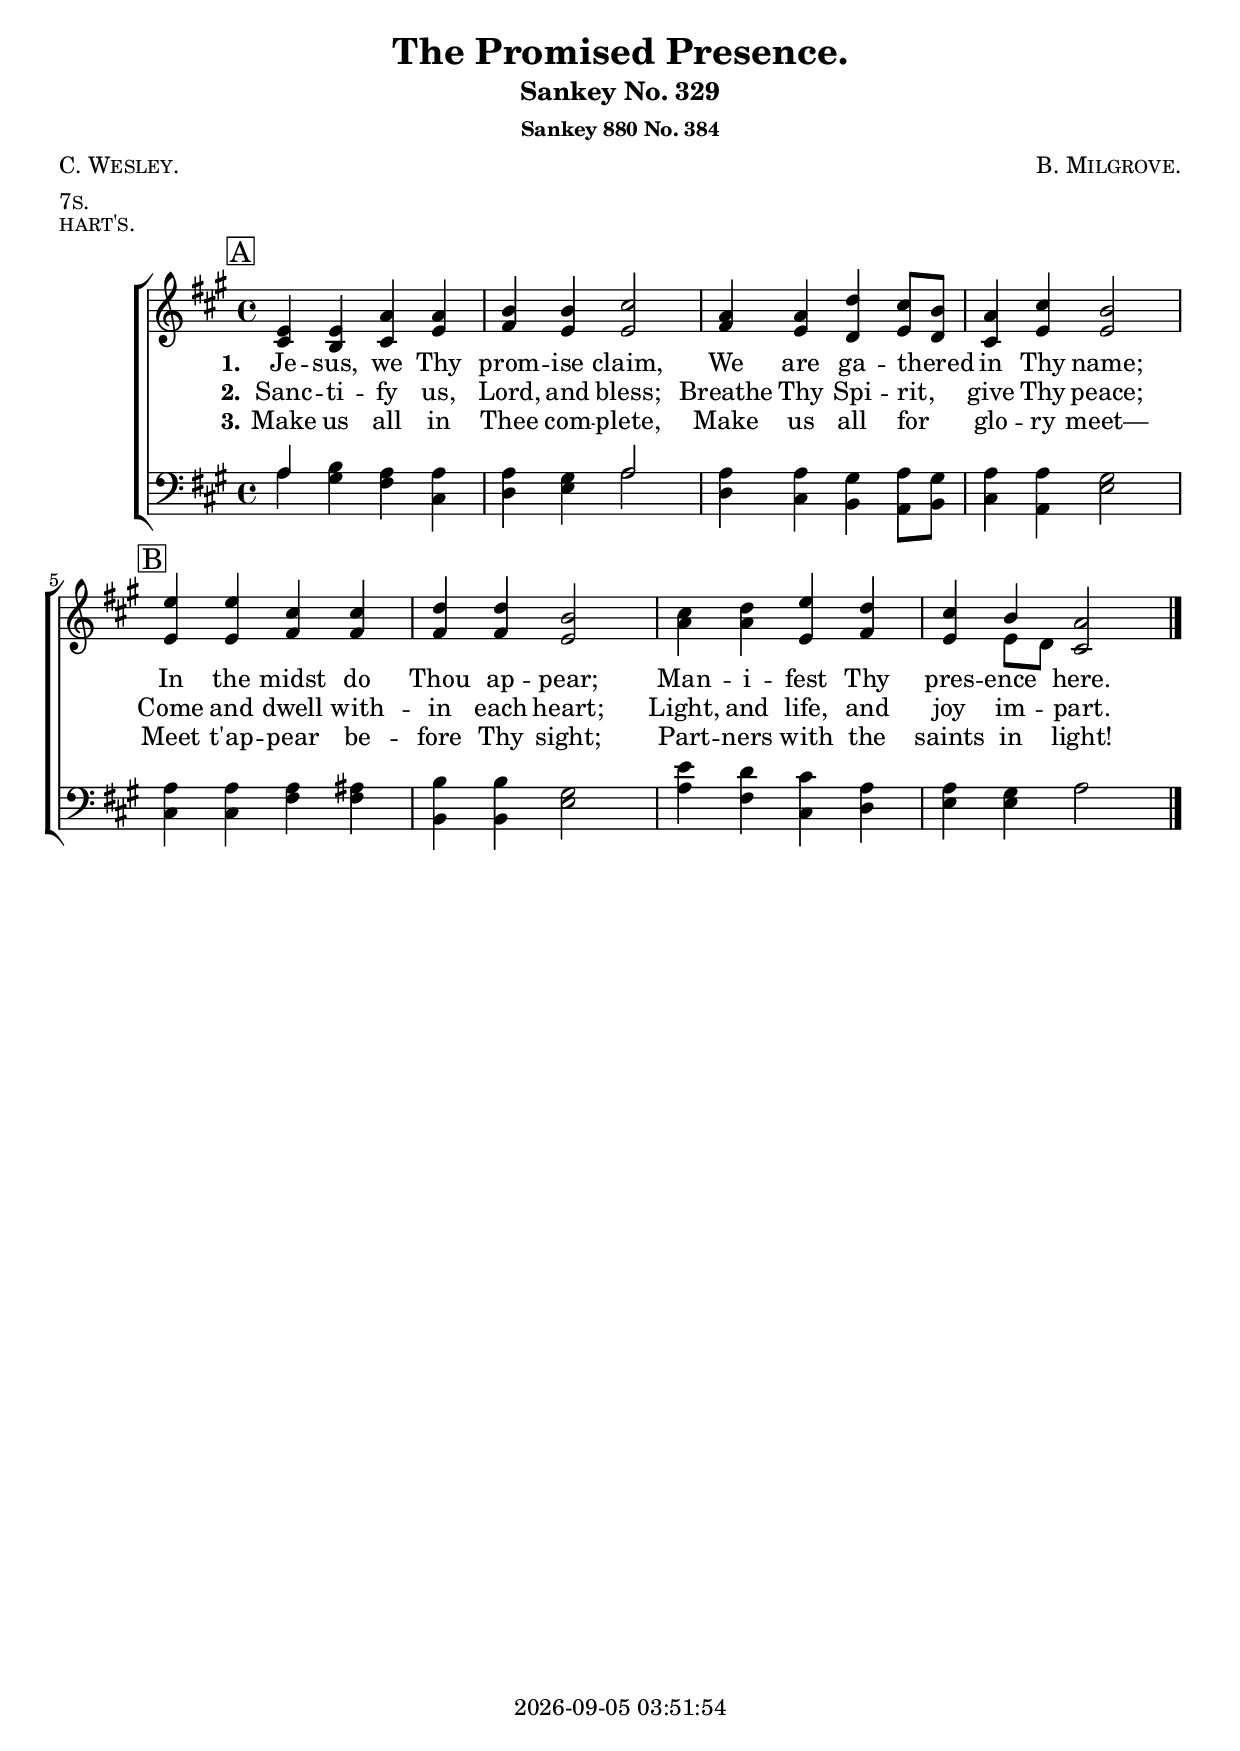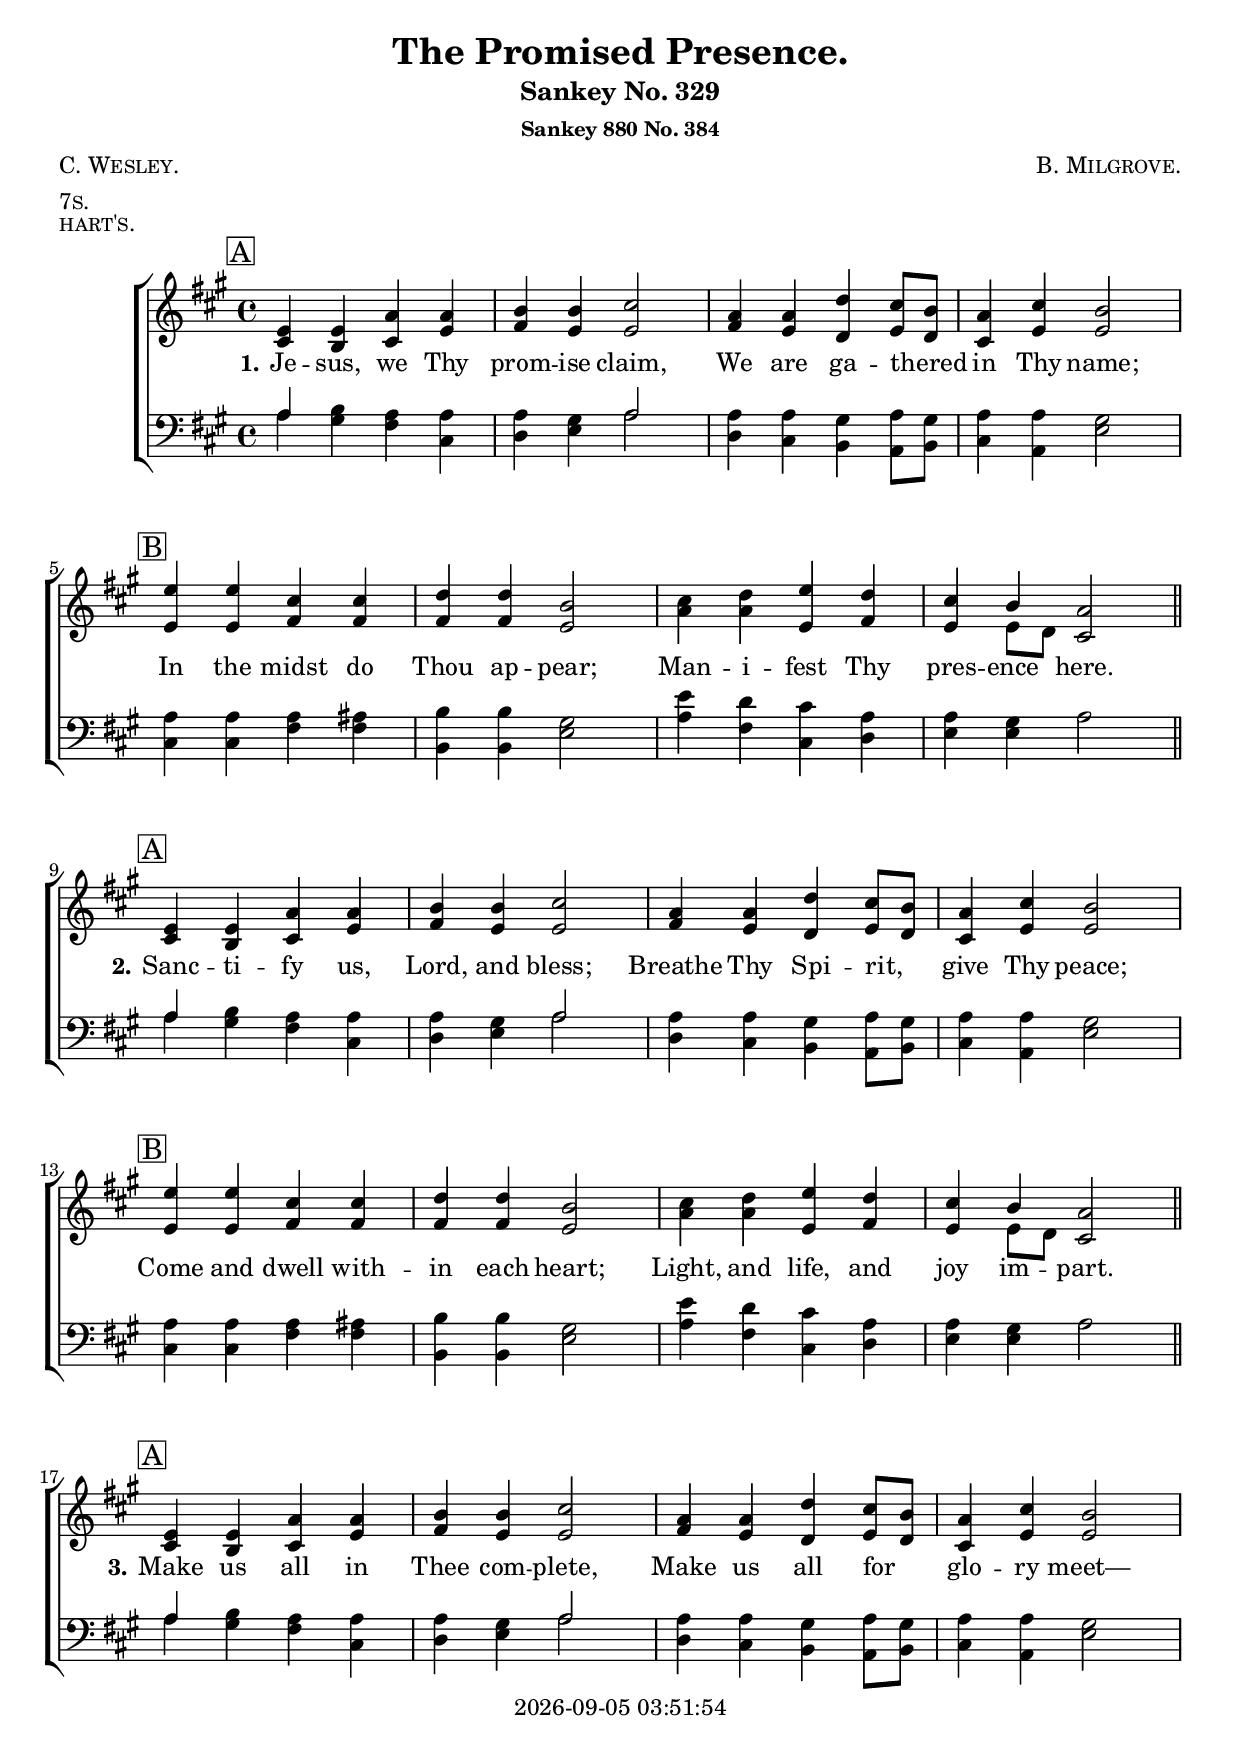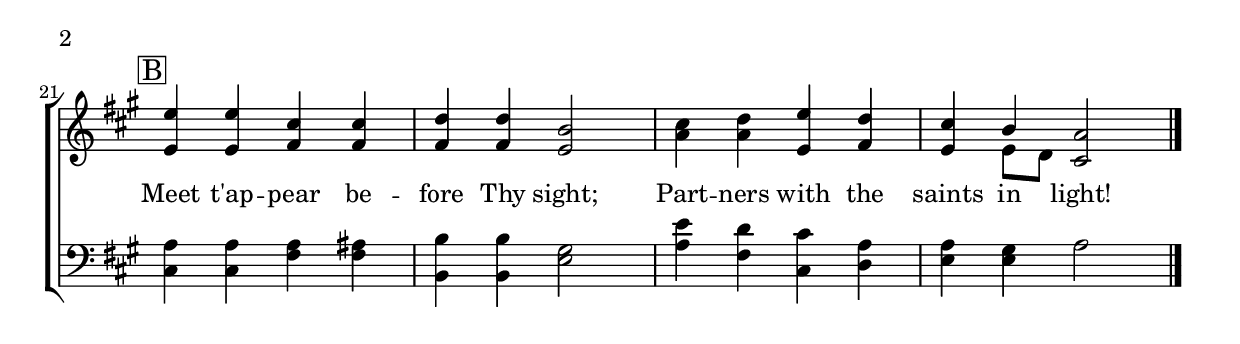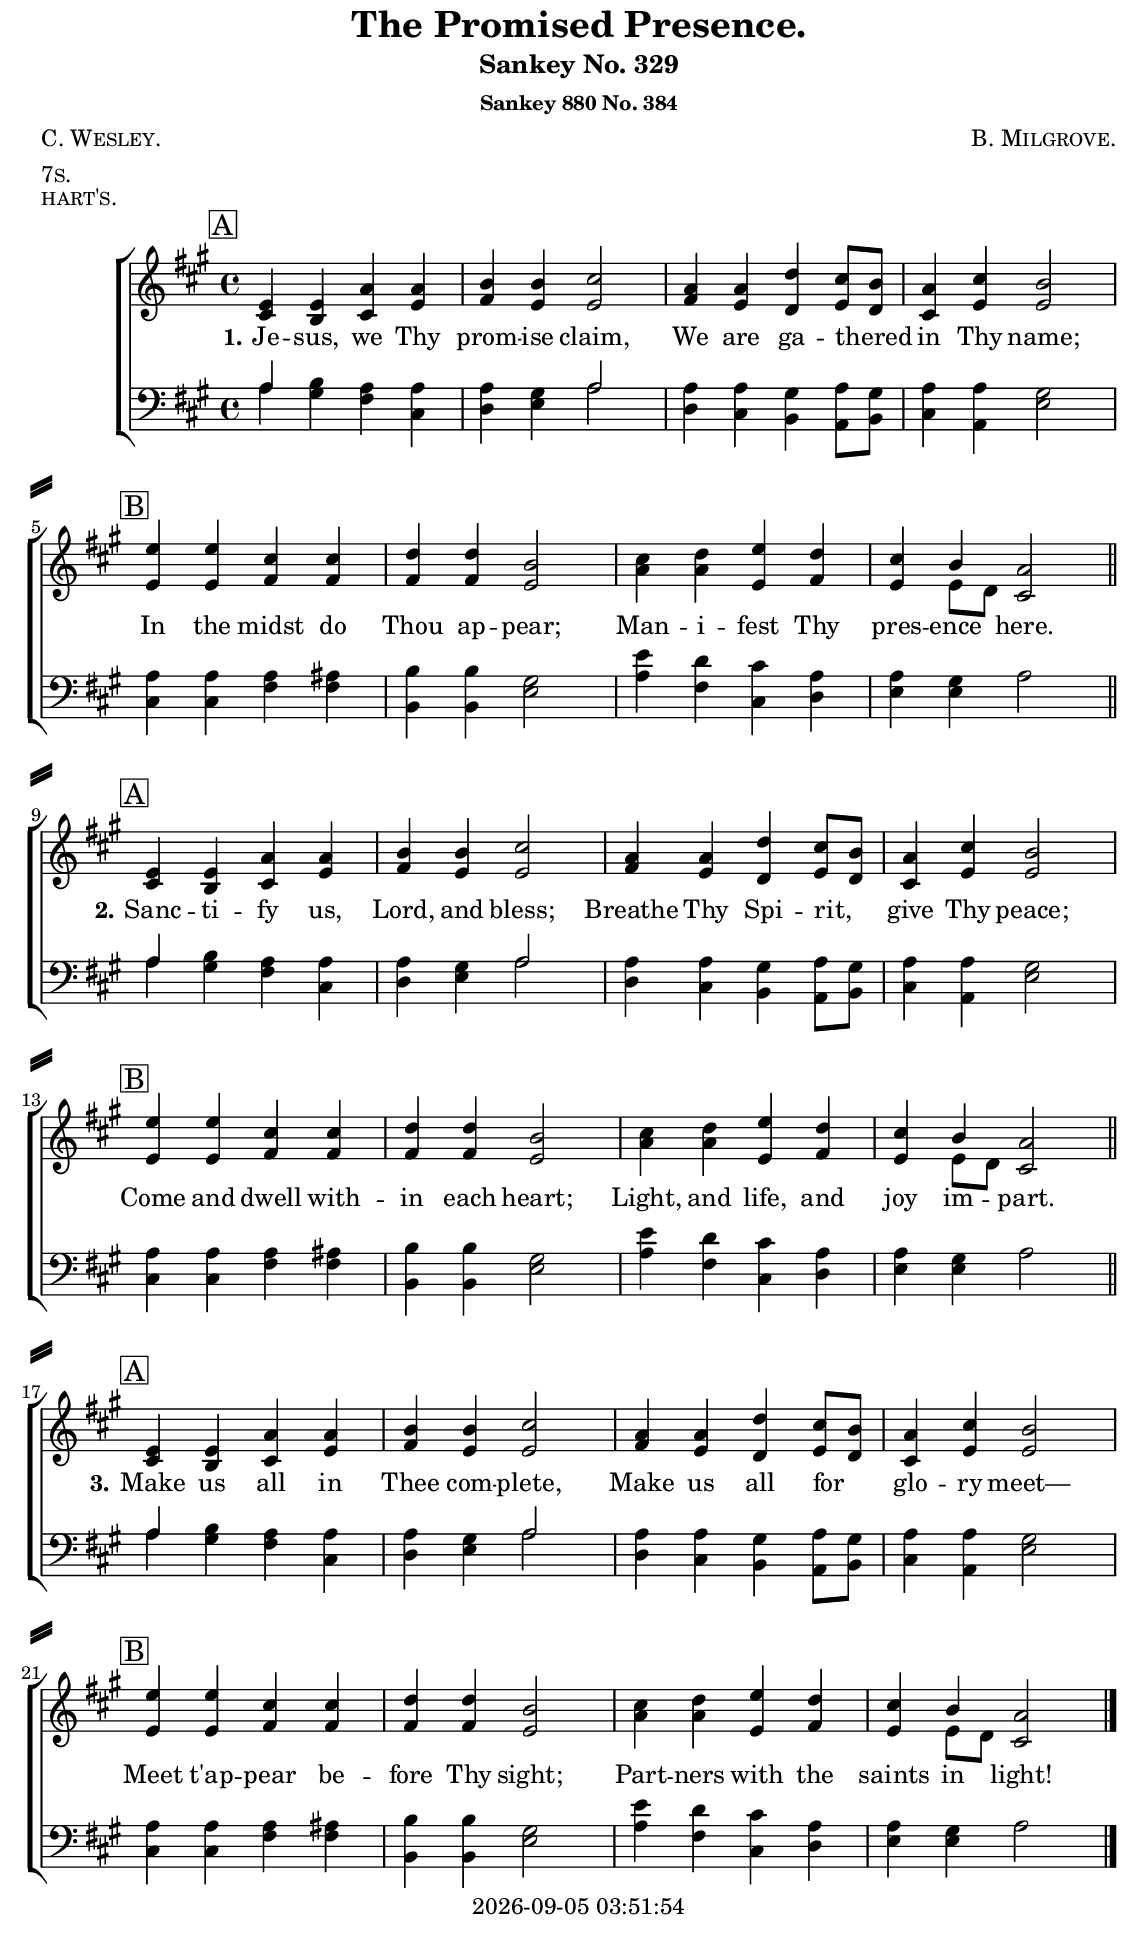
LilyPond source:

\version "2.22.1"

\include "articulate.ly"

today = #(strftime "%Y-%m-%d %H:%M:%S" (localtime (current-time)))

\header {
% centered at top
%  dedication  = "dedication"
  title       = "The Promised Presence."
  subtitle    = "Sankey No. 329"
  subsubtitle = "Sankey 880 No. 384"
%  instrument  = "instrument"
  
% arrangement of following lines:
%
%  poet    composer
%  meter   arranger
%  piece       opus

  composer    = \markup\smallCaps "B. Milgrove."
%  arranger    = "arranger"
%  opus        = "opus"

  poet        = \markup\smallCaps "C. Wesley."
  meter       = \markup\smallCaps "7s."
  piece       = \markup\smallCaps "hart's."

% centered at bottom
% tagline     = "tagline" % default lilypond version
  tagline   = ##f
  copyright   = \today
}

% #(set-global-staff-size 16)

global = {
  \key a \major
  \time 4/4
}

RehearsalTrack = {
% \set Score.currentBarNumber = #5
  \mark \markup { \box "A" } s1*4
  \mark \markup { \box "B" } s1*4
}

TempoTrack = {
  \set Score.tempoHideNote = ##t
  \tempo 4=120
}

nl = { \bar "||" \break }

soprano = \relative {
  \autoBeamOff
  e'4 4 a a
  b4 4 cis2
  a4 4 d cis8[b]
  a4 cis b2
  e4 4 cis cis % B
  d4 4 b2
  cis4 d e d
  cis4 b a2
}

alto = \relative {
  \autoBeamOff
  cis'4 b cis e
  fis4 e4 2
  fis4 e d e8[d]
  cis4 e4 2
  e4 4 fis4 4 % B
  fis4 4 e2
  a4 4 e fis
  e4 8[d] cis2
}

tenor = \relative {
  \autoBeamOff
  a4 b a a
  a4 gis a2
  a4 4 gis a8[gis]
  a4 4 gis2
  a4 4 4 ais % B
  b4 4 gis2
  e'4 d cis a
  a4 gis a2
}

bass = \relative {
  \autoBeamOff
  \once\partCombineApart a4 gis fis cis
  d4 e \once\partCombineApart a2
  d,4 cis b a8[b]
  cis4 a e'2
  cis4 4 fis4 4 % B
  b,4 4 e2
  a4 fis cis d
  e4 4 a2
}

nom  = {   \set ignoreMelismata = ##t }
yesm = { \unset ignoreMelismata       }

chorus = \lyricmode {
}

verses = 3

wordsOne = \lyricmode {
  \set stanza = "1."
  Je -- sus, we Thy prom -- ise claim,
  We are ga -- thered in Thy name;
  In the midst do Thou ap -- pear;
  Man -- i -- fest Thy pres -- ence here.
}
  
wordsTwo = \lyricmode {
  \set stanza = "2."
  Sanc -- ti -- fy us, Lord, and bless;
  Breathe Thy  Spi -- rit, give Thy peace;
  Come and dwell with -- in each heart;
  Light, and life, and joy im -- part.
}
  
wordsThree = \lyricmode {
  \set stanza = "3."
  Make us all in Thee com -- plete,
  Make us all for glo -- ry meet—
  Meet t'ap -- pear be -- fore Thy sight;
  Part -- ners with the saints in light!
}
  
wordsMidi = \lyricmode {
  \set stanza = "1."
  "Je" "sus, " "we " "Thy " prom "ise " "claim, "
  "\nWe " "are " ga "thered " "in " "Thy " "name; "
  "\nIn " "the " "midst " "do " "Thou " ap "pear; "
  "\nMan" i "fest " "Thy " pres "ence " "here. "

  \set stanza = "2."
  "\nSanc" ti "fy " "us, " "Lord, " "and " "bless; "
  "\nBreathe " "Thy "  Spi "rit, " "give " "Thy " "peace; "
  "\nCome " "and " "dwell " with "in " "each " "heart; "
  "\nLight, " "and " "life, " "and " "joy " im "part. "

  \set stanza = "3."
  "\nMake " "us " "all " "in " "Thee " com "plete, "
  "\nMake " "us " "all " "for " glo "ry " "meet— "
  "\nMeet " t'ap "pear " be "fore " "Thy " "sight; "
  "\nPart" "ners " "with " "the " "saints " "in " "light! "
}

\book {
  \bookOutputSuffix "midi"
  \score {
%    \articulate
        \new ChoirStaff <<
                                % Soprano staff
          \new Staff = soprano
          <<
            \new Voice { \repeat unfold \verses \TempoTrack     }
            \new Voice { \global \repeat unfold \verses \soprano \bar "|." }
            \addlyrics \wordsMidi
          >>
                                % Alto staff
          \new Staff = alto
          <<
            \new Voice { \global \repeat unfold \verses { \alto \nl } \bar "|." }
          >>
                                % Tenor staff
          \new Staff = tenor
          <<
            \clef "treble_8"
            \new Voice { \global \repeat unfold \verses \tenor }
          >>
                                % Bass staff
          \new Staff = bass
          <<
            \clef "bass"
            \new Voice { \global \repeat unfold \verses \bass }
          >>
        >>
    \midi {}
  }
}

\book {
  \bookOutputSuffix "repeat"
  \score {
        \new ChoirStaff <<
                                  % Joint soprano/alto staff
          \new Staff \with { printPartCombineTexts = ##f }
          <<
            \new Voice \RehearsalTrack
            \new Voice \TempoTrack
            \new NullVoice = "aligner" \soprano
            \new Voice = "women" \partCombine { \global \soprano \bar "|." } { \global \alto }
            \new Lyrics \lyricsto "aligner" { \wordsOne \chorus }
            \new Lyrics \lyricsto "aligner"   \wordsTwo
            \new Lyrics \lyricsto "aligner"   \wordsThree
          >>
                                  % Joint tenor/bass staff
          \new Staff \with { printPartCombineTexts = ##f }
          <<
            \clef "bass"
            \new Voice = "men" \partCombine { \global \tenor } { \global \bass }
          >>
        >>
    \layout {
      indent = 1.5\cm
      \context {
        \Staff \RemoveAllEmptyStaves
      }
    }
  }
}

\book {
  \bookOutputSuffix "single"
  \score {
        \new ChoirStaff <<
                                  % Joint soprano/alto staff
          \new Staff \with { printPartCombineTexts = ##f }
          <<
            \new Voice { \repeat unfold \verses \RehearsalTrack }
            \new Voice { \repeat unfold \verses \TempoTrack }
            \new NullVoice = "aligner" { \repeat unfold \verses \soprano }
            \new Voice = "women" \partCombine { \global \repeat unfold \verses \soprano \bar "|." }
                                               { \global \repeat unfold \verses { \alto \nl } \bar "|." }
            \new Lyrics \lyricsto "aligner" { \wordsOne   \chorus
                                              \wordsTwo   \chorus
                                              \wordsThree \chorus
                                            }
          >>
                                  % Joint tenor/bass staff
          \new Staff \with { printPartCombineTexts = ##f }
          <<
            \clef "bass"
            \new Voice = "men" \partCombine { \global \repeat unfold \verses \tenor }
                                            { \global \repeat unfold \verses \bass }
          >>
        >>
    \layout {
      indent = 1.5\cm
      \context {
        \Staff \RemoveAllEmptyStaves
      }
    }
  }
}

\book {
  \bookOutputSuffix "singlepage"
  \paper {
    top-margin = 0
    left-margin = 7
    right-margin = 1
    paper-width = 190\mm
    page-breaking = #ly:one-page-breaking
    system-system-spacing.basic-distance = #15
    system-separator-markup = \slashSeparator
  }
  \score {
        \new ChoirStaff <<
                                  % Joint soprano/alto staff
          \new Staff \with { printPartCombineTexts = ##f }
          <<
            \new Voice { \repeat unfold \verses \RehearsalTrack }
            \new Voice { \repeat unfold \verses \TempoTrack }
            \new NullVoice = "aligner" { \repeat unfold \verses \soprano }
            \new Voice = "women" \partCombine { \global \repeat unfold \verses \soprano \bar "|." }
                                               { \global \repeat unfold \verses { \alto \nl } \bar "|." }
            \new Lyrics \lyricsto "aligner" { \wordsOne   \chorus
                                              \wordsTwo   \chorus
                                              \wordsThree \chorus
                                            }
          >>
                                  % Joint tenor/bass staff
          \new Staff \with { printPartCombineTexts = ##f }
          <<
            \clef "bass"
            \new Voice = "men" \partCombine { \global \repeat unfold \verses \tenor }
                                            { \global \repeat unfold \verses \bass }
          >>
        >>
    \layout {
      indent = 1.5\cm
      \context {
        \Staff \RemoveAllEmptyStaves
      }
    }
  }
}
